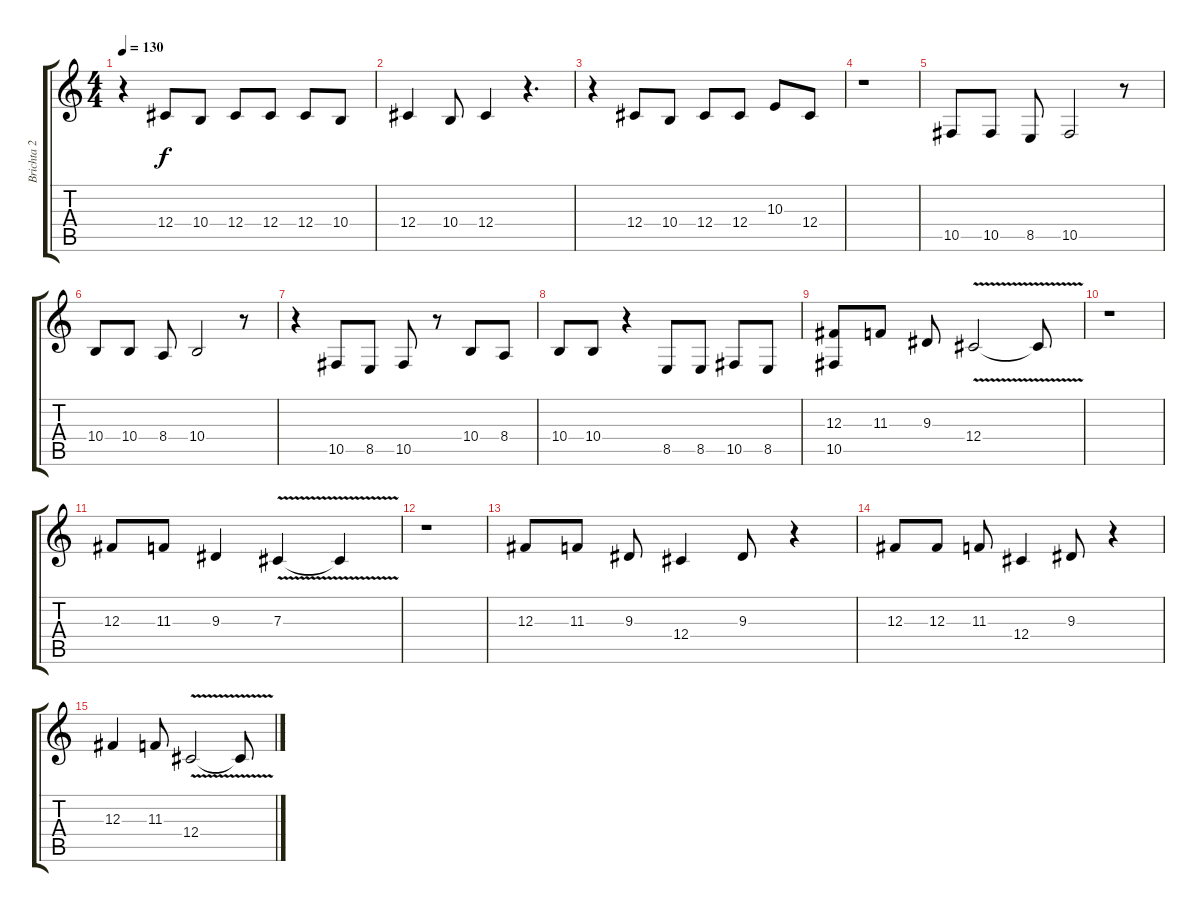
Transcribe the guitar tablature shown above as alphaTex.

\track ("Brichta 2" "Brichta 2") {instrument lead2sawtooth}
\staff {score tabs}
\tuning (Eb4 Bb3 Gb3 Db3 Ab2 Eb2) {hide}
\ts (4 4)
\tempo 130
\clef g2
\ks c
r.4{dy f} 12.4.8 10.4.8 12.4.8 12.4.8 12.4.8 10.4.8 |
12.4.4 10.4.8 12.4.4 r.4{d} |
r.4 12.4.8 10.4.8 12.4.8 12.4.8 10.3.8 12.4.8 |
r.1 |
10.5.8 10.5.8 8.5.8 10.5.2 r.8 |
10.4.8 10.4.8 8.4.8 10.4.2 r.8 |
r.4 10.5.8 8.5.8 10.5.8 r.8 10.4.8 8.4.8 |
10.4.8 10.4.8 r.4 8.5.8 8.5.8 10.5.8 8.5.8 |
(12.3 10.5).8 11.3.8 9.3.8 12.4{v}.2 12.4{t}.8 |
r.1 |
12.3.8 11.3.8 9.3.4 7.3{v}.4 7.3{t}.4 |
r.1 |
12.3.8 11.3.8 9.3.8 12.4.4 9.3.8 r.4 |
12.3.8 12.3.8 11.3.8 12.4.4 9.3.8 r.4 |
12.3.4 11.3.8 12.4{v}.2 12.4{t}.8
